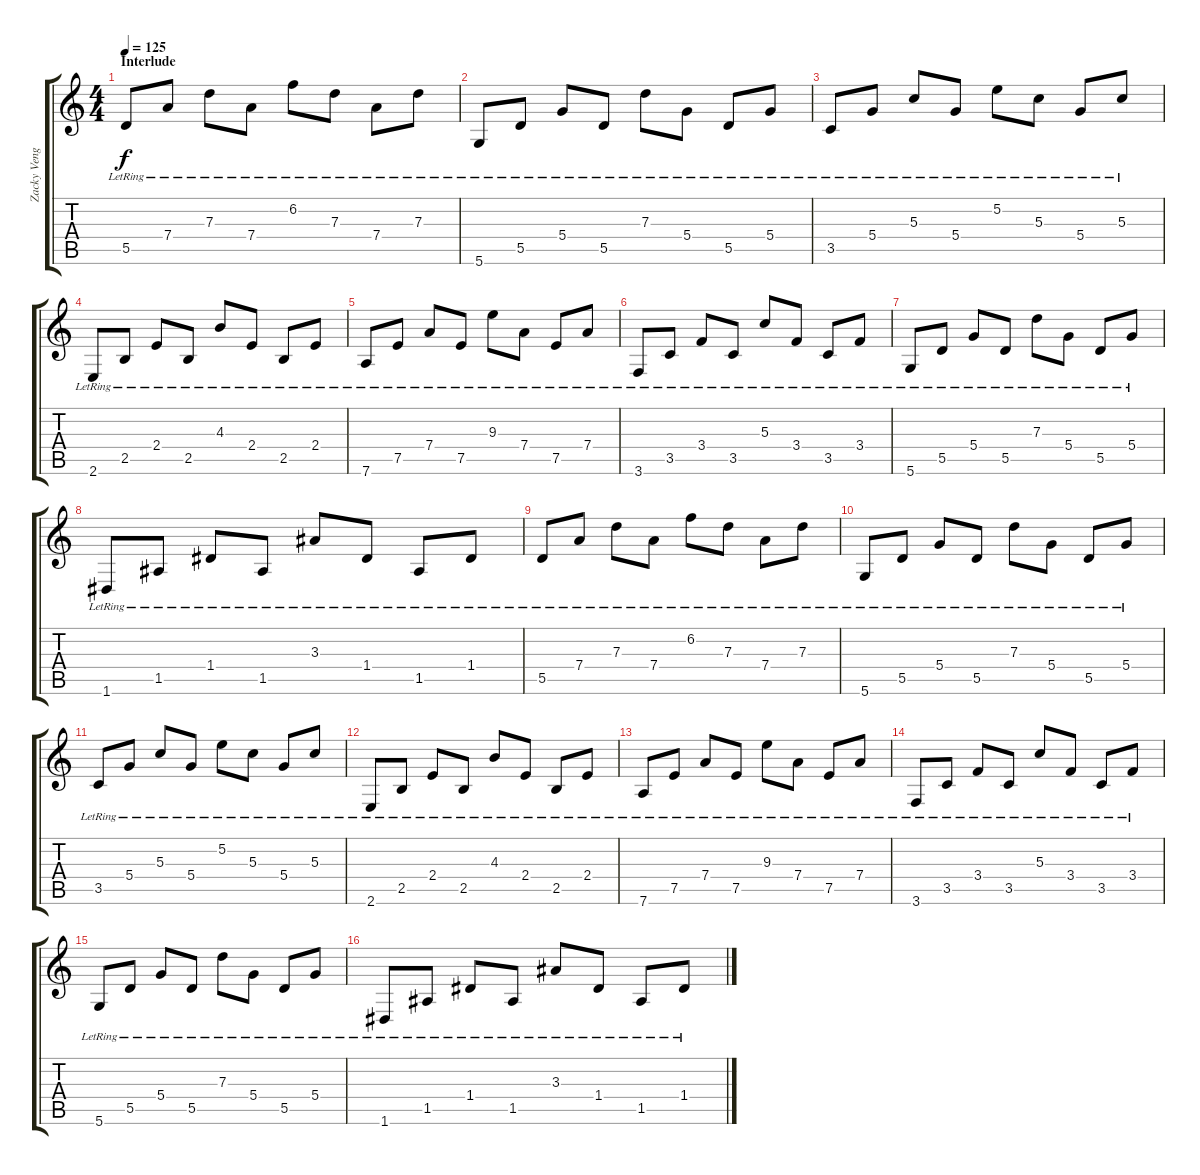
\track ("Zacky Vengeance" "Zacky Veng") {instrument acousticguitarsteel}
\staff {score tabs}
\tuning (E4 B3 G3 D3 A2 D2) {hide}
\ts (4 4)
\section ("" "Interlude")
\tempo 125
\clef g2
\ks c
5.5{lr}.8{dy f} 7.4{lr}.8 7.3{lr}.8 7.4{lr}.8 6.2{lr}.8 7.3{lr}.8 7.4{lr}.8 7.3{lr}.8 |
5.6{lr}.8 5.5{lr}.8 5.4{lr}.8 5.5{lr}.8 7.3{lr}.8 5.4{lr}.8 5.5{lr}.8 5.4{lr}.8 |
3.5{lr}.8 5.4{lr}.8 5.3{lr}.8 5.4{lr}.8 5.2{lr}.8 5.3{lr}.8 5.4{lr}.8 5.3{lr}.8 |
2.6{lr}.8 2.5{lr}.8 2.4{lr}.8 2.5{lr}.8 4.3{lr}.8 2.4{lr}.8 2.5{lr}.8 2.4{lr}.8 |
7.6{lr}.8 7.5{lr}.8 7.4{lr}.8 7.5{lr}.8 9.3{lr}.8 7.4{lr}.8 7.5{lr}.8 7.4{lr}.8 |
3.6{lr}.8 3.5{lr}.8 3.4{lr}.8 3.5{lr}.8 5.3{lr}.8 3.4{lr}.8 3.5{lr}.8 3.4{lr}.8 |
5.6{lr}.8 5.5{lr}.8 5.4{lr}.8 5.5{lr}.8 7.3{lr}.8 5.4{lr}.8 5.5{lr}.8 5.4{lr}.8 |
1.6{lr}.8 1.5{lr}.8 1.4{lr}.8 1.5{lr}.8 3.3{lr}.8 1.4{lr}.8 1.5{lr}.8 1.4{lr}.8 |
5.5{lr}.8 7.4{lr}.8 7.3{lr}.8 7.4{lr}.8 6.2{lr}.8 7.3{lr}.8 7.4{lr}.8 7.3{lr}.8 |
5.6{lr}.8 5.5{lr}.8 5.4{lr}.8 5.5{lr}.8 7.3{lr}.8 5.4{lr}.8 5.5{lr}.8 5.4{lr}.8 |
3.5{lr}.8 5.4{lr}.8 5.3{lr}.8 5.4{lr}.8 5.2{lr}.8 5.3{lr}.8 5.4{lr}.8 5.3{lr}.8 |
2.6{lr}.8 2.5{lr}.8 2.4{lr}.8 2.5{lr}.8 4.3{lr}.8 2.4{lr}.8 2.5{lr}.8 2.4{lr}.8 |
7.6{lr}.8 7.5{lr}.8 7.4{lr}.8 7.5{lr}.8 9.3{lr}.8 7.4{lr}.8 7.5{lr}.8 7.4{lr}.8 |
3.6{lr}.8 3.5{lr}.8 3.4{lr}.8 3.5{lr}.8 5.3{lr}.8 3.4{lr}.8 3.5{lr}.8 3.4{lr}.8 |
5.6{lr}.8 5.5{lr}.8 5.4{lr}.8 5.5{lr}.8 7.3{lr}.8 5.4{lr}.8 5.5{lr}.8 5.4{lr}.8 |
1.6{lr}.8 1.5{lr}.8 1.4{lr}.8 1.5{lr}.8 3.3{lr}.8 1.4{lr}.8 1.5{lr}.8 1.4{lr}.8
